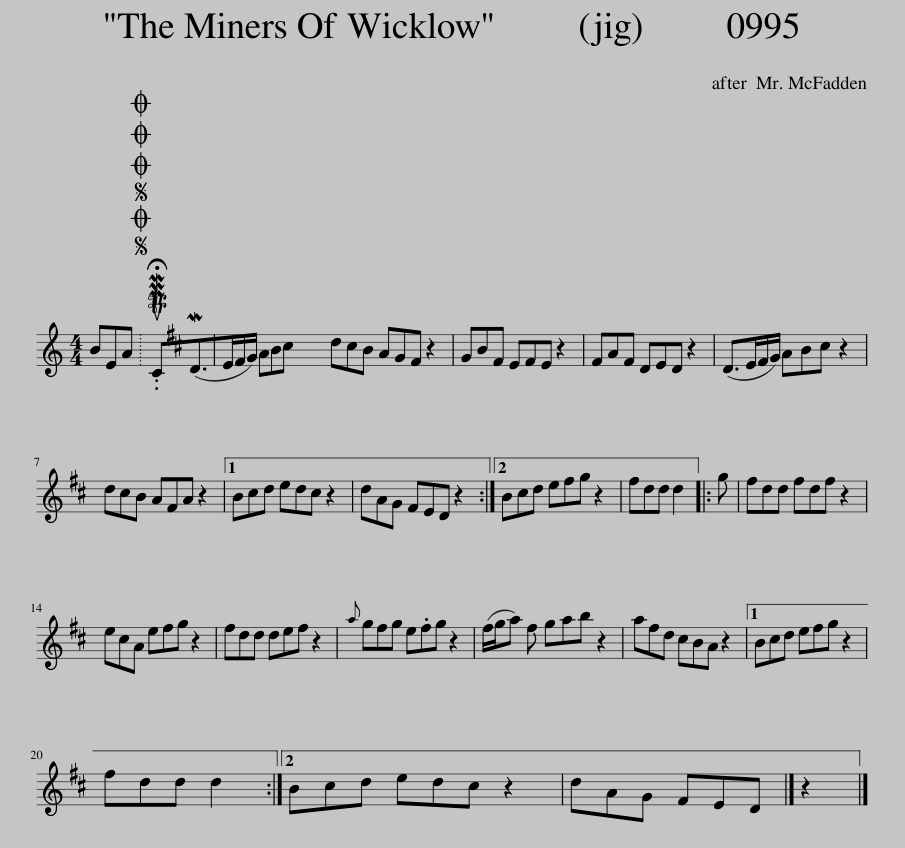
X:1
L:1/8
M:4/4
I:linebreak $
K:C
V:1 treble
V:1
 BEA |SOSOOO .!fermata!PMTuC(MD>E^F/G/) AB^c | d^cB AG^F z2 | GB^F EFE z2 | ^FAF DED z2 | %5
 (D>E^F/G/) AB^c z2 |$ d^cB A^FA z2 |1 B^cd edc z2 | dAG ^FED z2 :|2 B^cd e^fg z2 | %10
 ^fdd d2 |: g | ^fdd fdf z2 |$ e^cA e^fg z2 | ^fdd def z2 | %15
{a} g^fg e.fg z2 | (^f/g/a) f gab z2 | a^fd ^cBA z2 |1 B^cd e^fg z2 |$ ^fdd d2 :|2 %20
 B^cd edc z2 | dAG ^FED z2 |] %22
